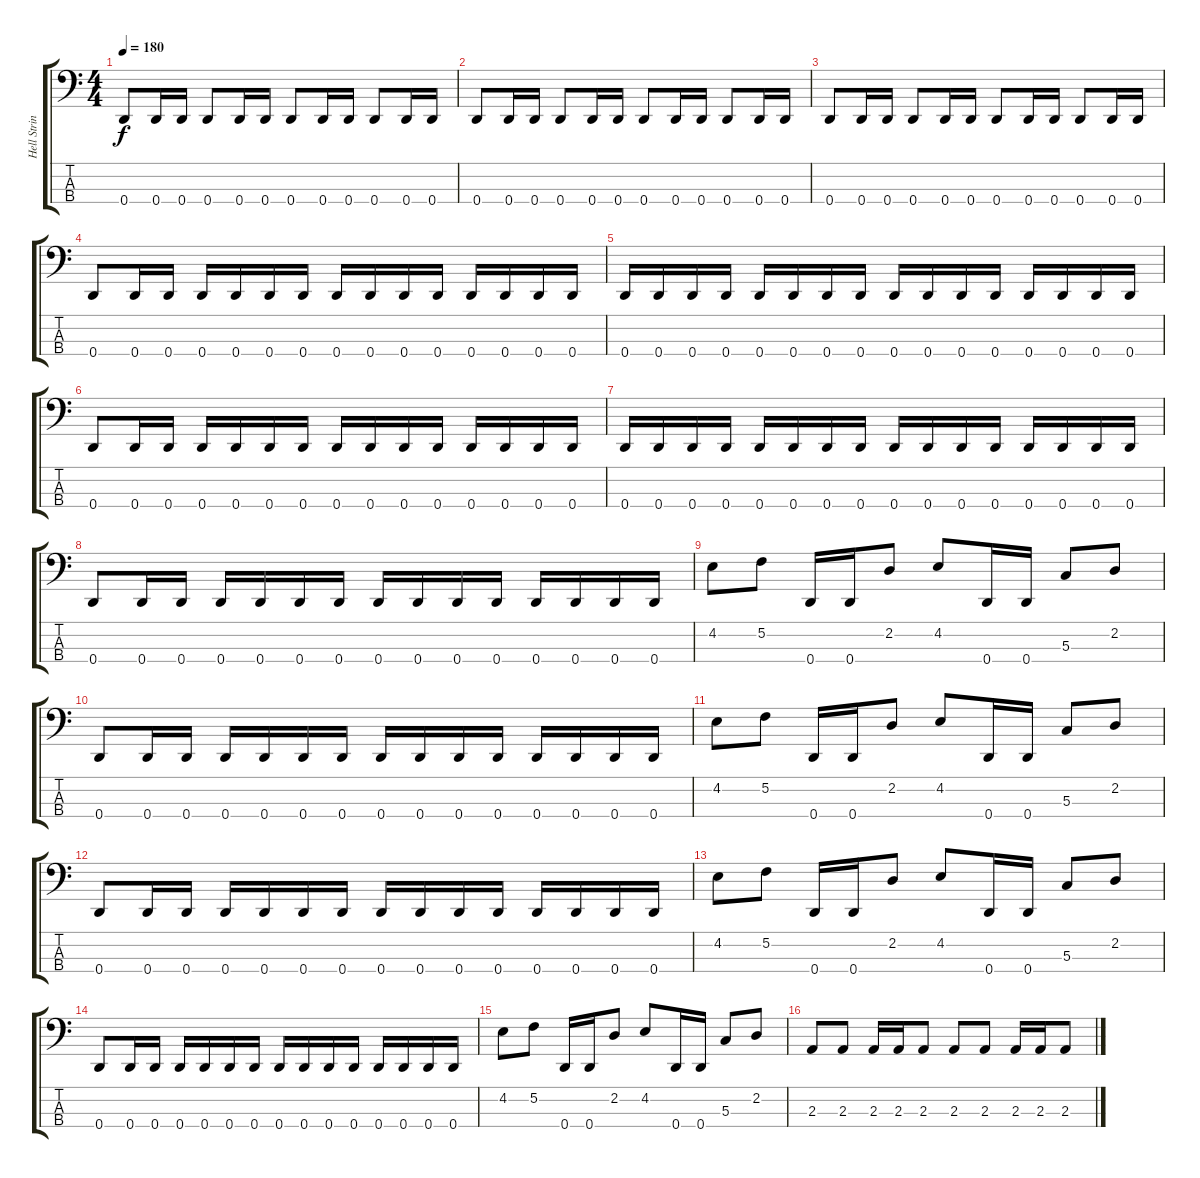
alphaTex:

\track ("Hell Strings" "Hell Strin") {instrument electricbasspick}
\staff {score tabs}
\tuning (F2 C2 G1 D1) {hide}
\ts (4 4)
\tempo 180
\clef f4
\ks c
0.4.8{dy f instrument electricbasspick} 0.4.16 0.4.16 0.4.8 0.4.16 0.4.16 0.4.8 0.4.16 0.4.16 0.4.8 0.4.16 0.4.16 |
0.4.8 0.4.16 0.4.16 0.4.8 0.4.16 0.4.16 0.4.8 0.4.16 0.4.16 0.4.8 0.4.16 0.4.16 |
0.4.8 0.4.16 0.4.16 0.4.8 0.4.16 0.4.16 0.4.8 0.4.16 0.4.16 0.4.8 0.4.16 0.4.16 |
0.4.8 0.4.16 0.4.16 0.4.16 0.4.16 0.4.16 0.4.16 0.4.16 0.4.16 0.4.16 0.4.16 0.4.16 0.4.16 0.4.16 0.4.16 |
0.4.16 0.4.16 0.4.16 0.4.16 0.4.16 0.4.16 0.4.16 0.4.16 0.4.16 0.4.16 0.4.16 0.4.16 0.4.16 0.4.16 0.4.16 0.4.16 |
0.4.8 0.4.16 0.4.16 0.4.16 0.4.16 0.4.16 0.4.16 0.4.16 0.4.16 0.4.16 0.4.16 0.4.16 0.4.16 0.4.16 0.4.16 |
0.4.16 0.4.16 0.4.16 0.4.16 0.4.16 0.4.16 0.4.16 0.4.16 0.4.16 0.4.16 0.4.16 0.4.16 0.4.16 0.4.16 0.4.16 0.4.16 |
0.4.8 0.4.16 0.4.16 0.4.16 0.4.16 0.4.16 0.4.16 0.4.16 0.4.16 0.4.16 0.4.16 0.4.16 0.4.16 0.4.16 0.4.16 |
4.2.8 5.2.8 0.4.16 0.4.16 2.2.8 4.2.8 0.4.16 0.4.16 5.3.8 2.2.8 |
0.4.8 0.4.16 0.4.16 0.4.16 0.4.16 0.4.16 0.4.16 0.4.16 0.4.16 0.4.16 0.4.16 0.4.16 0.4.16 0.4.16 0.4.16 |
4.2.8 5.2.8 0.4.16 0.4.16 2.2.8 4.2.8 0.4.16 0.4.16 5.3.8 2.2.8 |
0.4.8 0.4.16 0.4.16 0.4.16 0.4.16 0.4.16 0.4.16 0.4.16 0.4.16 0.4.16 0.4.16 0.4.16 0.4.16 0.4.16 0.4.16 |
4.2.8 5.2.8 0.4.16 0.4.16 2.2.8 4.2.8 0.4.16 0.4.16 5.3.8 2.2.8 |
0.4.8 0.4.16 0.4.16 0.4.16 0.4.16 0.4.16 0.4.16 0.4.16 0.4.16 0.4.16 0.4.16 0.4.16 0.4.16 0.4.16 0.4.16 |
4.2.8 5.2.8 0.4.16 0.4.16 2.2.8 4.2.8 0.4.16 0.4.16 5.3.8 2.2.8 |
2.3.8 2.3.8 2.3.16 2.3.16 2.3.8 2.3.8 2.3.8 2.3.16 2.3.16 2.3.8
